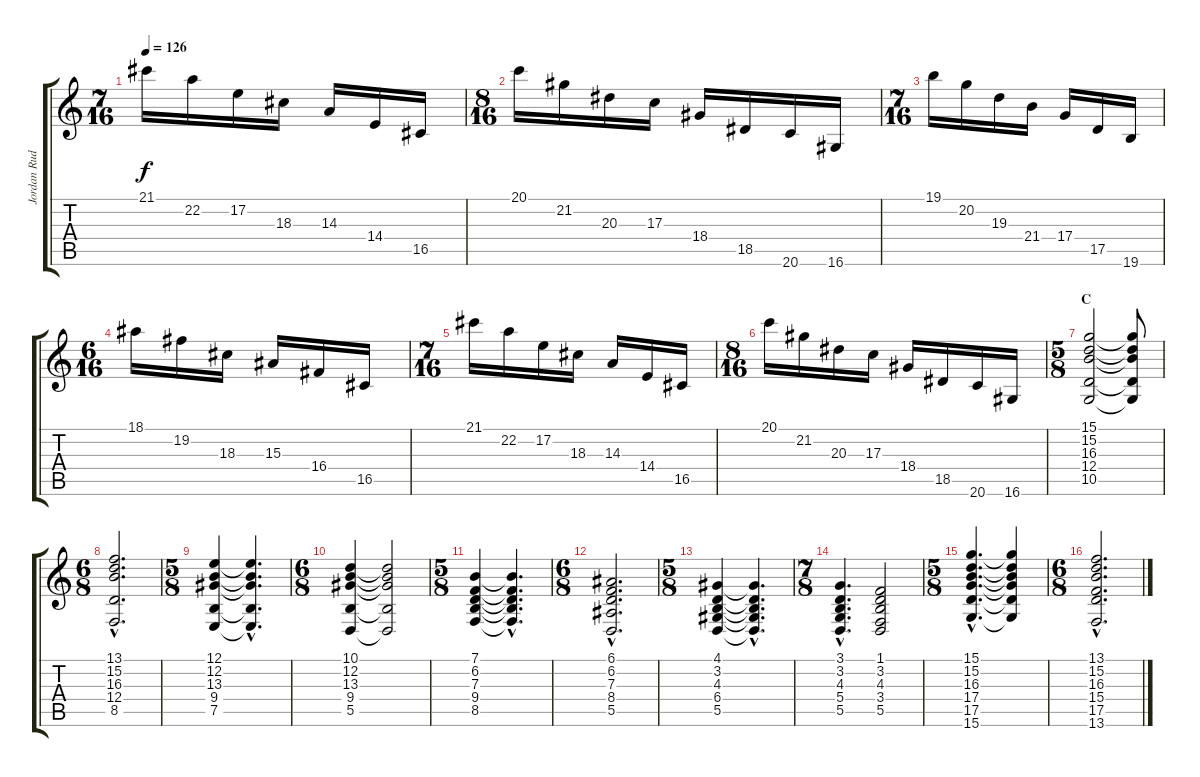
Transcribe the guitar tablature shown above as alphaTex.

\track ("Jordan Rudess" "Jordan Rud") {instrument lead1square}
\staff {score tabs}
\tuning (E4 B3 G3 D3 A2 E2) {hide}
\ts (7 16)
\tempo 126
\clef g2
\ks c
21.1.16{dy f} 22.2.16 17.2.16 18.3.16 14.3.16 14.4.16 16.5.16 |
\ts (8 16)
20.1.16 21.2.16 20.3.16 17.3.16 18.4.16 18.5.16 20.6.16 16.6.16 |
\ts (7 16)
19.1.16 20.2.16 19.3.16 21.4.16 17.4.16 17.5.16 19.6.16 |
\ts (6 16)
18.1.16 19.2.16 18.3.16 15.3.16 16.4.16 16.5.16 |
\ts (7 16)
21.1.16 22.2.16 17.2.16 18.3.16 14.3.16 14.4.16 16.5.16 |
\ts (8 16)
20.1.16 21.2.16 20.3.16 17.3.16 18.4.16 18.5.16 20.6.16 16.6.16 |
\ts (5 8)
\section ("" "C")
(15.1 15.2 16.3 12.4 10.5).2{volume 8 instrument pad4choir} (15.1{t} 15.2{t} 16.3{t} 12.4{t} 10.5{t}).8 |
\ts (6 8)
(13.1{hac} 15.2{hac} 16.3{hac} 12.4{hac} 8.5{hac}).2{d} |
\ts (5 8)
(12.1 12.2 13.3 9.4 7.5).4 (12.1{hac t} 12.2{hac t} 13.3{hac t} 9.4{hac t} 7.5{hac t}).4{d} |
\ts (6 8)
(10.1 12.2 13.3 9.4 5.5).4 (10.1{t} 12.2{t} 13.3{t} 9.4{t} 5.5{t}).2 |
\ts (5 8)
(7.1 6.2 7.3 9.4 8.5).4 (7.1{hac t} 6.2{hac t} 7.3{hac t} 9.4{hac t} 8.5{hac t}).4{d} |
\ts (6 8)
(6.1{hac} 6.2{hac} 7.3{hac} 8.4{hac} 5.5{hac}).2{d} |
\ts (5 8)
(4.1 3.2 4.3 6.4 5.5).4 (4.1{hac t} 3.2{hac t} 4.3{hac t} 6.4{hac t} 5.5{hac t}).4{d} |
\ts (7 8)
(3.1{hac} 3.2{hac} 4.3{hac} 5.4{hac} 5.5{hac}).4{d} (1.1 3.2 4.3 3.4 5.5).2 |
\ts (5 8)
(15.1{hac} 15.2{hac} 16.3{hac} 17.4{hac} 17.5{hac} 15.6{hac}).4{d} (15.1{t} 15.2{t} 16.3{t} 17.4{t} 17.5{t} 15.6{t}).4 |
\ts (6 8)
(13.1{hac} 15.2{hac} 16.3{hac} 15.4{hac} 17.5{hac} 13.6{hac}).2{d}
